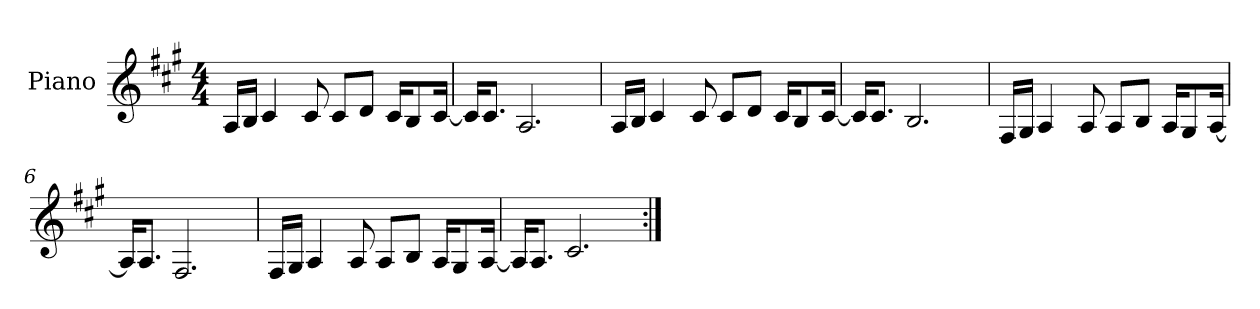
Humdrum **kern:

**kern
*part1
*staff1
*I"Piano
*I'Pno.
*clefG2
*k[f#c#g#]
*M4/4
*MM130
=1
16A/LL
16B/JJ
4c#/
8c#/
8c#/L
8d/J
16c#/KL
8B/
[16c#/Jk
=2
16c#/KL]
8.c#/J
2.A/
=3
16A/LL
16B/JJ
4c#/
8c#/
8c#/L
8d/J
16c#/KL
8B/
[16c#/Jk
=4
16c#/KL]
8.c#/J
2.B/
!!LO:LB:g=z
=5
16F#/LL
16G#/JJ
4A/
8A/
8A/L
8B/J
16A/KL
8G#/
[16A/Jk
=6
16A/KL]
8.A/J
2.F#/
=7
16F#/LL
16G#/JJ
4A/
8A/
8A/L
8B/J
16A/KL
8G#/
[16A/Jk
=8
16A/KL]
8.A/J
2.c#/
=:|!
*-
